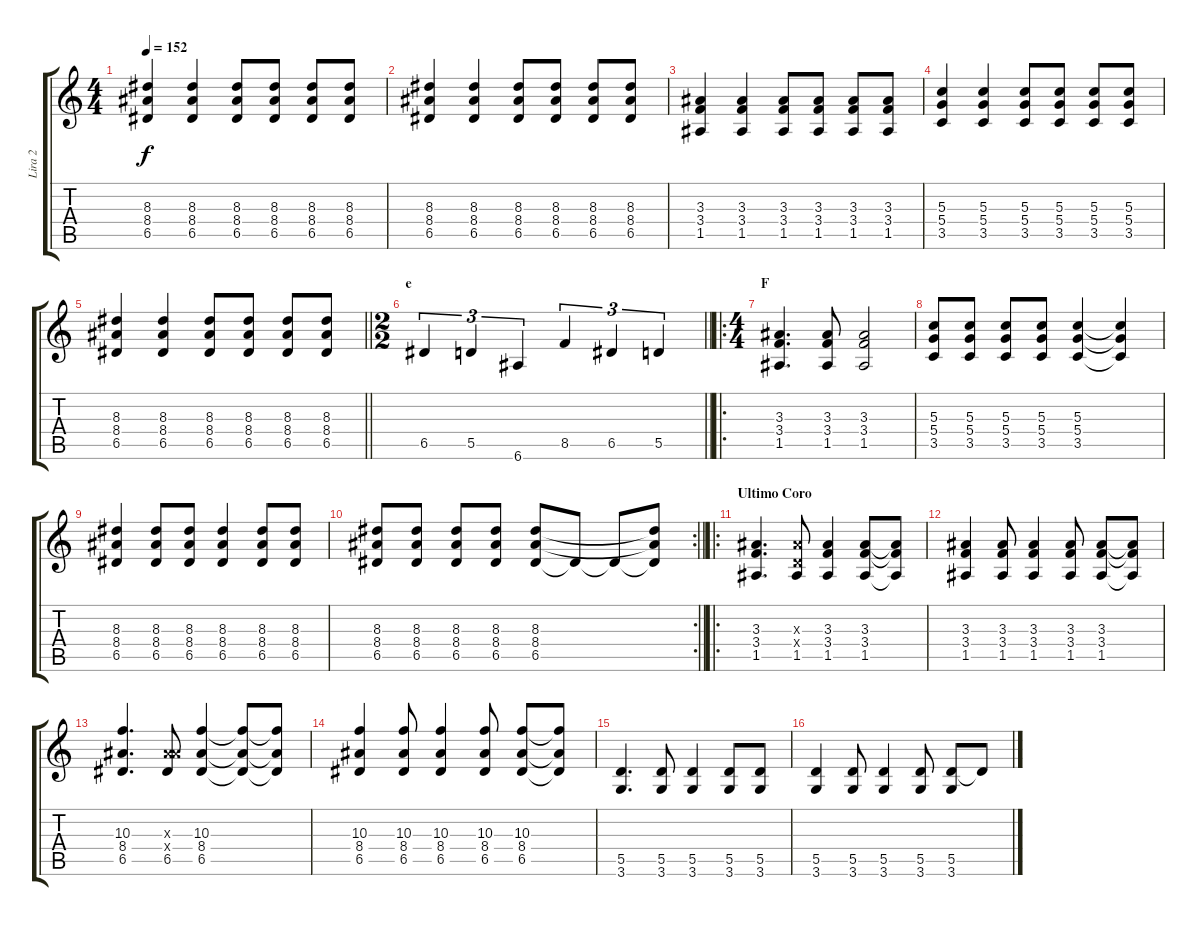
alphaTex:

\track ("Lira 2" "Lira 2") {instrument distortionguitar}
\staff {score tabs}
\tuning (E4 B3 G3 D3 A2 E2) {hide}
\ts (4 4)
\tempo 152
\clef g2
\ks c
(8.3 8.4 6.5).4{dy f} (8.3 8.4 6.5).4 (8.3 8.4 6.5).8 (8.3 8.4 6.5).8 (8.3 8.4 6.5).8 (8.3 8.4 6.5).8 |
(8.3 8.4 6.5).4 (8.3 8.4 6.5).4 (8.3 8.4 6.5).8 (8.3 8.4 6.5).8 (8.3 8.4 6.5).8 (8.3 8.4 6.5).8 |
(3.3 3.4 1.5).4 (3.3 3.4 1.5).4 (3.3 3.4 1.5).8 (3.3 3.4 1.5).8 (3.3 3.4 1.5).8 (3.3 3.4 1.5).8 |
(5.3 5.4 3.5).4 (5.3 5.4 3.5).4 (5.3 5.4 3.5).8 (5.3 5.4 3.5).8 (5.3 5.4 3.5).8 (5.3 5.4 3.5).8 |
\barLineRight lightlight
(8.3 8.4 6.5).4 (8.3 8.4 6.5).4 (8.3 8.4 6.5).8 (8.3 8.4 6.5).8 (8.3 8.4 6.5).8 (8.3 8.4 6.5).8 |
\ts (2 2)
\section ("" "e")
\barLineRight lightlight
6.5.4{tu (3 2)} 5.5.4{tu (3 2)} 6.6.4{tu (3 2)} 8.5.4{tu (3 2)} 6.5.4{tu (3 2)} 5.5.4{tu (3 2)} |
\ro
\ts (4 4)
\section ("" "F")
(3.3 3.4 1.5).4{d} (3.3 3.4 1.5).8 (3.3 3.4 1.5).2 |
(5.3 5.4 3.5).8 (5.3 5.4 3.5).8 (5.3 5.4 3.5).8 (5.3 5.4 3.5).8 (5.3 5.4 3.5).4 (5.3{t} 5.4{t} 3.5{t}).4 |
(8.3 8.4 6.5).4 (8.3 8.4 6.5).8 (8.3 8.4 6.5).8 (8.3 8.4 6.5).4 (8.3 8.4 6.5).8 (8.3 8.4 6.5).8 |
\rc 2
\barLineRight lightlight
(8.3 8.4 6.5).8 (8.3 8.4 6.5).8 (8.3 8.4 6.5).8 (8.3 8.4 6.5).8 (8.3 8.4 6.5).8 6.5{t}.8 6.5{t}.8 (8.3{t} 8.4{t} 6.5{t}).8 |
\ro
\section ("" "Ultimo Coro")
(3.3 3.4 1.5).4{d} (3.3{x} 0.4{x} 1.5).8 (3.3 3.4 1.5).4 (3.3 3.4 1.5).8 (3.3{t} 3.4{t} 1.5{t}).8 |
(3.3 3.4 1.5).4 (3.3 3.4 1.5).8 (3.3 3.4 1.5).4 (3.3 3.4 1.5).8 (3.3 3.4 1.5).8 (3.3{t} 3.4{t} 1.5{t}).8 |
(10.3 8.4 6.5).4{d} (3.3{x} 8.4{x} 6.5).8 (10.3 8.4 6.5).4 (10.3{t} 8.4{t} 6.5{t}).8 (10.3{t} 8.4{t} 6.5{t}).8 |
(10.3 8.4 6.5).4 (10.3 8.4 6.5).8 (10.3 8.4 6.5).4 (10.3 8.4 6.5).8 (10.3 8.4 6.5).8 (10.3{t} 8.4{t} 6.5{t}).8 |
(5.5 3.6).4{d} (5.5 3.6).8 (5.5 3.6).4 (5.5 3.6).8 (5.5 3.6).8 |
(5.5 3.6).4 (5.5 3.6).8 (5.5 3.6).4 (5.5 3.6).8 (5.5 3.6).8 5.5{t}.8
